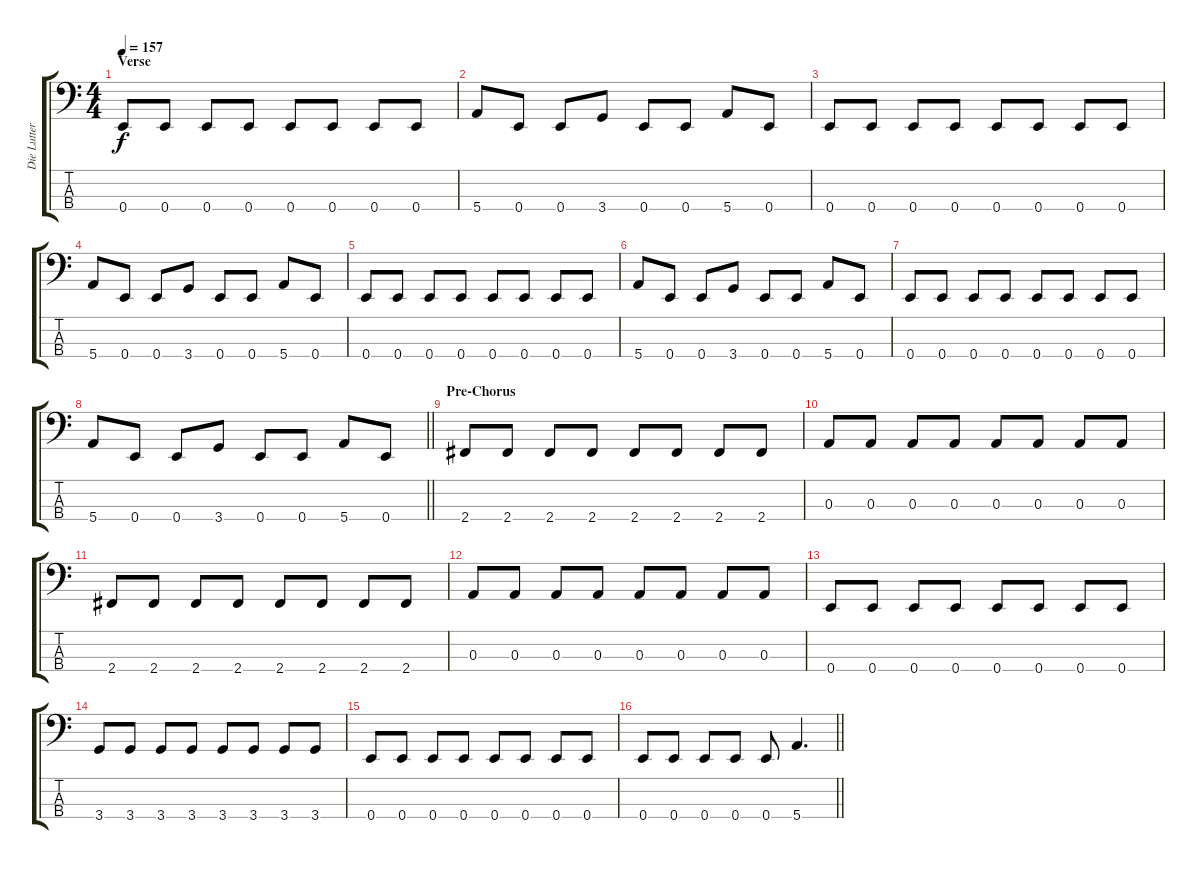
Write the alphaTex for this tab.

\track ("Die Lutter" "Die Lutter") {instrument electricbasspick}
\staff {score tabs}
\tuning (G2 D2 A1 E1) {hide}
\ts (4 4)
\section ("" "Verse")
\tempo 157
\clef f4
\ks c
0.4.8{dy f} 0.4.8 0.4.8 0.4.8 0.4.8 0.4.8 0.4.8 0.4.8 |
5.4.8 0.4.8 0.4.8 3.4.8 0.4.8 0.4.8 5.4.8 0.4.8 |
0.4.8 0.4.8 0.4.8 0.4.8 0.4.8 0.4.8 0.4.8 0.4.8 |
5.4.8 0.4.8 0.4.8 3.4.8 0.4.8 0.4.8 5.4.8 0.4.8 |
0.4.8 0.4.8 0.4.8 0.4.8 0.4.8 0.4.8 0.4.8 0.4.8 |
5.4.8 0.4.8 0.4.8 3.4.8 0.4.8 0.4.8 5.4.8 0.4.8 |
0.4.8 0.4.8 0.4.8 0.4.8 0.4.8 0.4.8 0.4.8 0.4.8 |
\barLineRight lightlight
5.4.8 0.4.8 0.4.8 3.4.8 0.4.8 0.4.8 5.4.8 0.4.8 |
\section ("" "Pre-Chorus")
2.4.8 2.4.8 2.4.8 2.4.8 2.4.8 2.4.8 2.4.8 2.4.8 |
0.3.8 0.3.8 0.3.8 0.3.8 0.3.8 0.3.8 0.3.8 0.3.8 |
2.4.8 2.4.8 2.4.8 2.4.8 2.4.8 2.4.8 2.4.8 2.4.8 |
0.3.8 0.3.8 0.3.8 0.3.8 0.3.8 0.3.8 0.3.8 0.3.8 |
0.4.8 0.4.8 0.4.8 0.4.8 0.4.8 0.4.8 0.4.8 0.4.8 |
3.4.8 3.4.8 3.4.8 3.4.8 3.4.8 3.4.8 3.4.8 3.4.8 |
0.4.8 0.4.8 0.4.8 0.4.8 0.4.8 0.4.8 0.4.8 0.4.8 |
\barLineRight lightlight
0.4.8 0.4.8 0.4.8 0.4.8 0.4.8 5.4.4{d}
